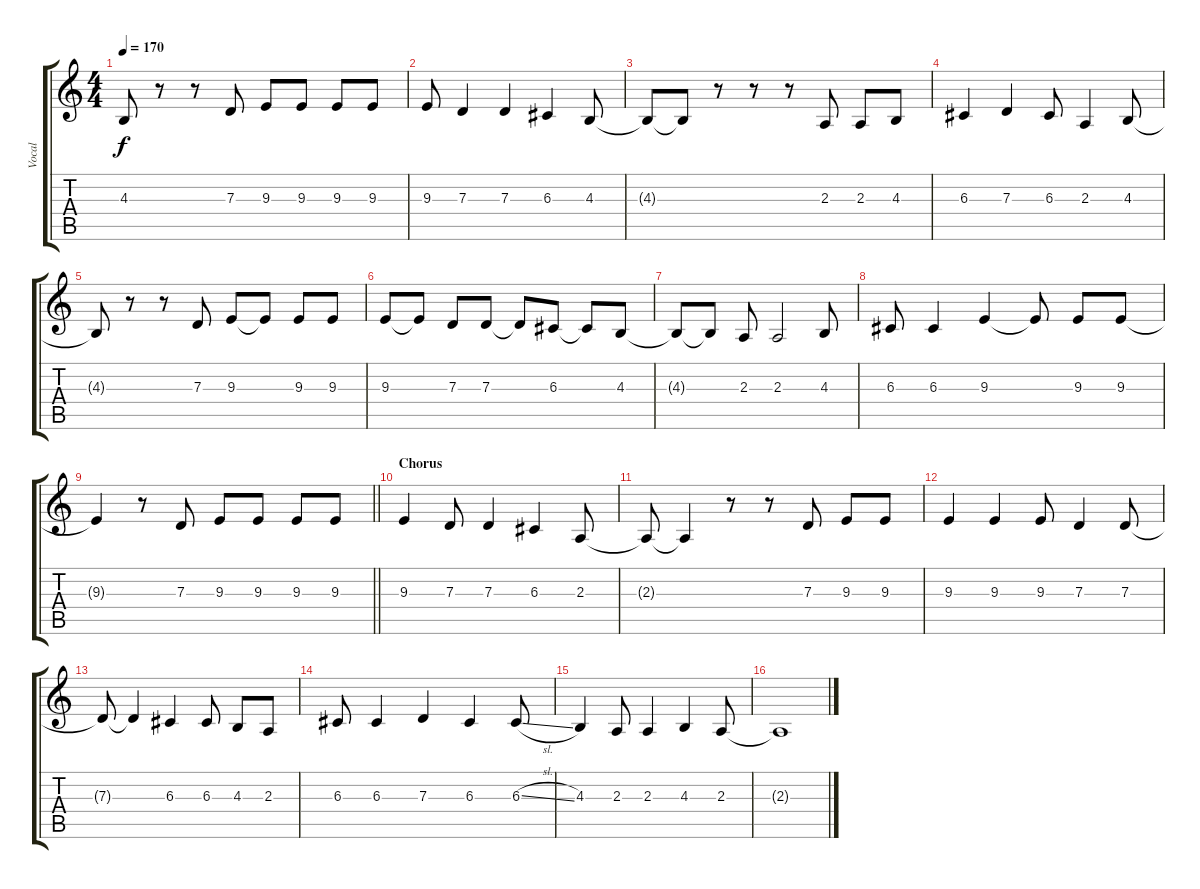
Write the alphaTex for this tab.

\track ("Vocal" "Vocal") {instrument lead2sawtooth}
\staff {score tabs}
\tuning (E4 B3 G3 D3 A2 D2) {hide}
\ts (4 4)
\tempo 170
\clef g2
\ks c
4.3.8{dy f} r.8 r.8 7.3.8 9.3.8 9.3.8 9.3.8 9.3.8 |
9.3.8 7.3.4 7.3.4 6.3.4 4.3.8 |
4.3{t}.8 4.3{t}.8 r.8 r.8 r.8 2.3.8 2.3.8 4.3.8 |
6.3.4 7.3.4 6.3.8 2.3.4 4.3.8 |
4.3{t}.8 r.8 r.8 7.3.8 9.3.8 9.3{t}.8 9.3.8 9.3.8 |
9.3.8 9.3{t}.8 7.3.8 7.3.8 7.3{t}.8 6.3.8 6.3{t}.8 4.3.8 |
4.3{t}.8 4.3{t}.8 2.3.8 2.3.2 4.3.8 |
6.3.8 6.3.4 9.3.4 9.3{t}.8 9.3.8 9.3.8 |
\barLineRight lightlight
9.3{t}.4 r.8 7.3.8 9.3.8 9.3.8 9.3.8 9.3.8 |
\section ("" "Chorus")
9.3.4 7.3.8 7.3.4 6.3.4 2.3.8 |
2.3{t}.8 2.3{t}.4 r.8 r.8 7.3.8 9.3.8 9.3.8 |
9.3.4 9.3.4 9.3.8 7.3.4 7.3.8 |
7.3{t}.8 7.3{t}.4 6.3.4 6.3.8 4.3.8 2.3.8 |
6.3.8 6.3.4 7.3.4 6.3.4 6.3{sl}.8 |
4.3.4 2.3.8 2.3.4 4.3.4 2.3.8 |
2.3{t}.1
